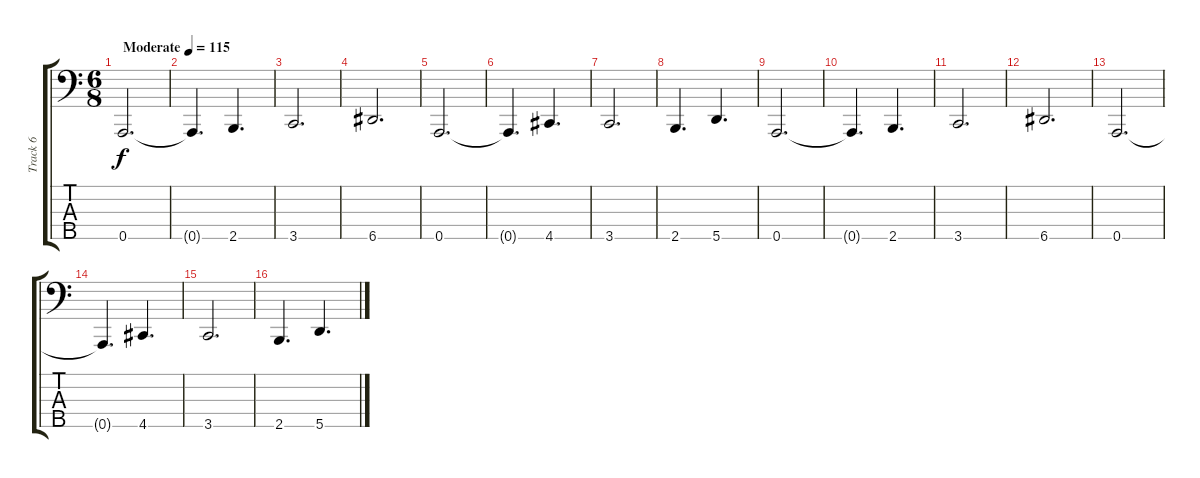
\track ("Track 6" "Track 6") {instrument electricbasspick}
\staff {score tabs}
\tuning (G2 D2 A1 E1 A0) {hide}
\ts (6 8)
\tempo (115 "Moderate")
\clef f4
\ks c
0.5.2{d dy f instrument electricbasspick} |
0.5{t}.4{d} 2.5.4{d} |
3.5.2{d} |
6.5.2{d} |
0.5.2{d} |
0.5{t}.4{d} 4.5.4{d} |
3.5.2{d} |
2.5.4{d} 5.5.4{d} |
0.5.2{d} |
0.5{t}.4{d} 2.5.4{d} |
3.5.2{d} |
6.5.2{d} |
0.5.2{d} |
0.5{t}.4{d} 4.5.4{d} |
3.5.2{d} |
2.5.4{d} 5.5.4{d}
